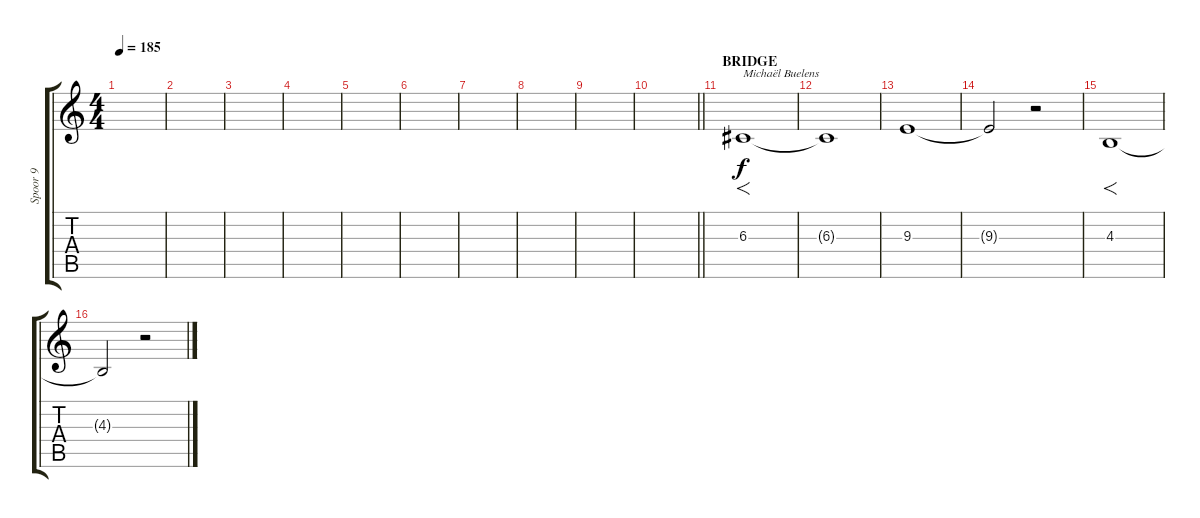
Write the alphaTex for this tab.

\track ("Spoor 9" "Spoor 9") {instrument violin}
\staff {score tabs}
\tuning (E4 B3 G3 D3 A2 E2) {hide}
\ts (4 4)
\tempo 185
\clef g2
\ks c
|
|
|
|
|
|
|
|
|
\barLineRight lightlight
|
\section ("" "BRIDGE")
6.3.1{f txt "Michaël Buelens"} |
6.3{t}.1 |
9.3.1 |
9.3{t}.2 r.2 |
4.3.1{f} |
4.3{t}.2 r.2
